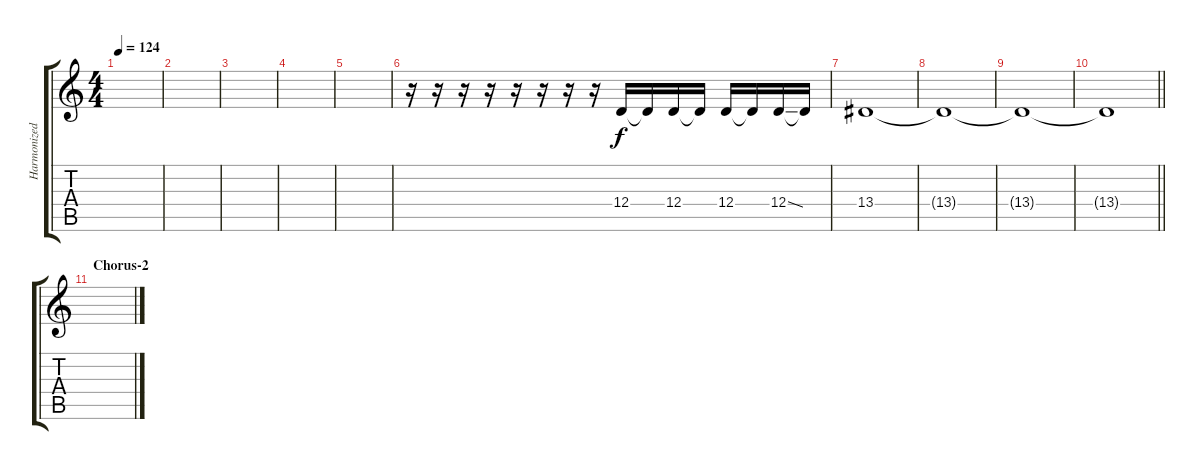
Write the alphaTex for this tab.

\track ("Harmonized Vocals" "Harmonized") {instrument trumpet}
\staff {score tabs}
\tuning (E4 B3 G3 D3 A2 E2) {hide}
\ts (4 4)
\tempo 124
\clef g2
\ks c
|
|
|
|
|
r.16 r.16 r.16 r.16 r.16 r.16 r.16 r.16 12.4.16 12.4{t}.16 12.4.16 12.4{t}.16 12.4.16 12.4{t}.16 12.4{ss}.16 12.4{t}.16 |
13.4.1 |
13.4{t}.1 |
13.4{t}.1 |
\barLineRight lightlight
13.4{t}.1 |
\section ("" "Chorus-2")
